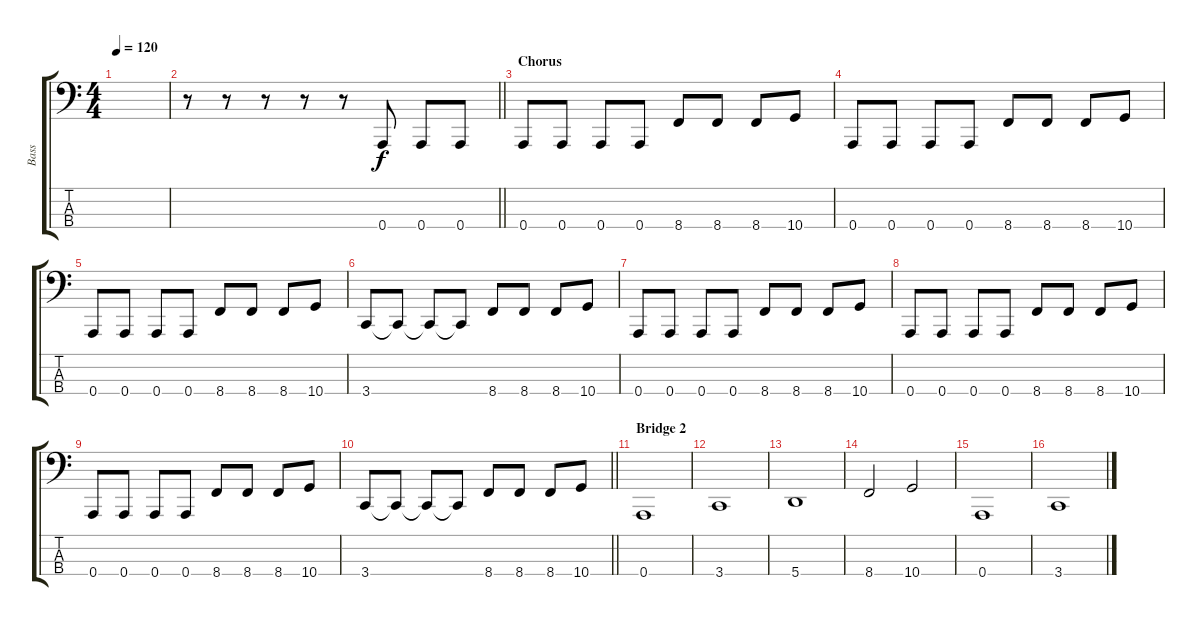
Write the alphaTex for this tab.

\track ("Bass" "Bass") {instrument electricbassfinger}
\staff {score tabs}
\tuning (D2 A1 E1 A0) {hide}
\ts (4 4)
\tempo 120
\clef f4
\ks c
|
\barLineRight lightlight
r.8 r.8 r.8 r.8 r.8 0.4.8 0.4.8 0.4.8 |
\section ("" "Chorus")
0.4.8 0.4.8 0.4.8 0.4.8 8.4.8 8.4.8 8.4.8 10.4.8 |
0.4.8 0.4.8 0.4.8 0.4.8 8.4.8 8.4.8 8.4.8 10.4.8 |
0.4.8 0.4.8 0.4.8 0.4.8 8.4.8 8.4.8 8.4.8 10.4.8 |
3.4.8 3.4{t}.8 3.4{t}.8 3.4{t}.8 8.4.8 8.4.8 8.4.8 10.4.8 |
0.4.8 0.4.8 0.4.8 0.4.8 8.4.8 8.4.8 8.4.8 10.4.8 |
0.4.8 0.4.8 0.4.8 0.4.8 8.4.8 8.4.8 8.4.8 10.4.8 |
0.4.8 0.4.8 0.4.8 0.4.8 8.4.8 8.4.8 8.4.8 10.4.8 |
\barLineRight lightlight
3.4.8 3.4{t}.8 3.4{t}.8 3.4{t}.8 8.4.8 8.4.8 8.4.8 10.4.8 |
\section ("" "Bridge 2")
0.4.1 |
3.4.1 |
5.4.1 |
8.4.2 10.4.2 |
0.4.1 |
3.4.1
